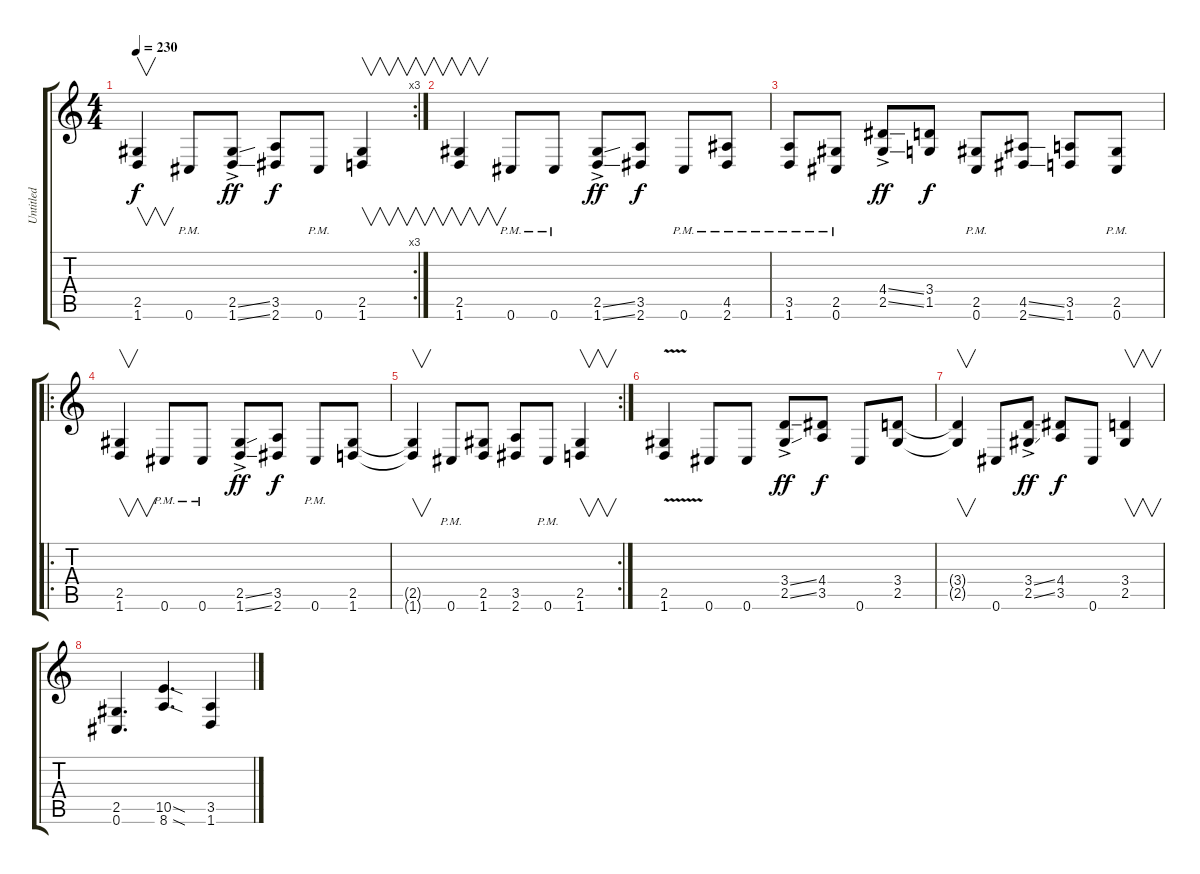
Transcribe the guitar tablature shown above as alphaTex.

\track ("Untitled" "Untitled") {instrument distortionguitar}
\staff {score tabs}
\tuning (Db4 Ab3 E3 B2 Gb2 Db2) {hide}
\rc 3
\ts (4 4)
\tempo 230
\clef g2
\ks c
(2.5{t} 1.6{t}).4{v dy f} 0.6{pm}.8 (2.5{ss ac} 1.6{ss ac}).8{dy ff} (3.5 2.6).8{dy f} 0.6{pm}.8 (2.5 1.6).4{v} |
(2.5 1.6).4{v} 0.6{pm}.8 0.6{pm}.8 (2.5{ss ac} 1.6{ss ac}).8{dy ff} (3.5 2.6).8{dy f} 0.6{pm}.8 (4.5{pm} 2.6{pm}).8 |
(3.5{pm} 1.6{pm}).8 (2.5{pm} 0.6{pm}).8 (4.4{ss ac} 2.5{ss ac}).8{dy ff} (3.4 1.5).8{dy f} (2.5{pm} 0.6{pm}).8 (4.5{ss} 2.6{ss}).8 (3.5 1.6).8 (2.5{pm} 0.6{pm}).8 |
\ro
(2.5 1.6).4{v} 0.6{pm}.8 0.6{pm}.8 (2.5{ss ac} 1.6{ss ac}).8{dy ff} (3.5 2.6).8{dy f} 0.6{pm}.8 (2.5 1.6).8 |
\rc 2
(2.5{t} 1.6{t}).4{v} 0.6{pm}.8 (2.5 1.6).8 (3.5 2.6).8 0.6{pm}.8 (2.5 1.6).4{v} |
(2.5{v} 1.6{v}).4 0.6.8 0.6.8 (3.4{ss ac} 2.5{ss ac}).8{dy ff} (4.4 3.5).8{dy f} 0.6.8 (3.4 2.5).8 |
(3.4{t} 2.5{t}).4{v} 0.6.8 (3.4{ss ac} 2.5{ss ac}).8{dy ff} (4.4 3.5).8{dy f} 0.6.8 (3.4 2.5).4{v} |
(2.5 0.6).4{d} (10.5{sod} 8.6{sod}).4{d} (3.5 1.6).4
